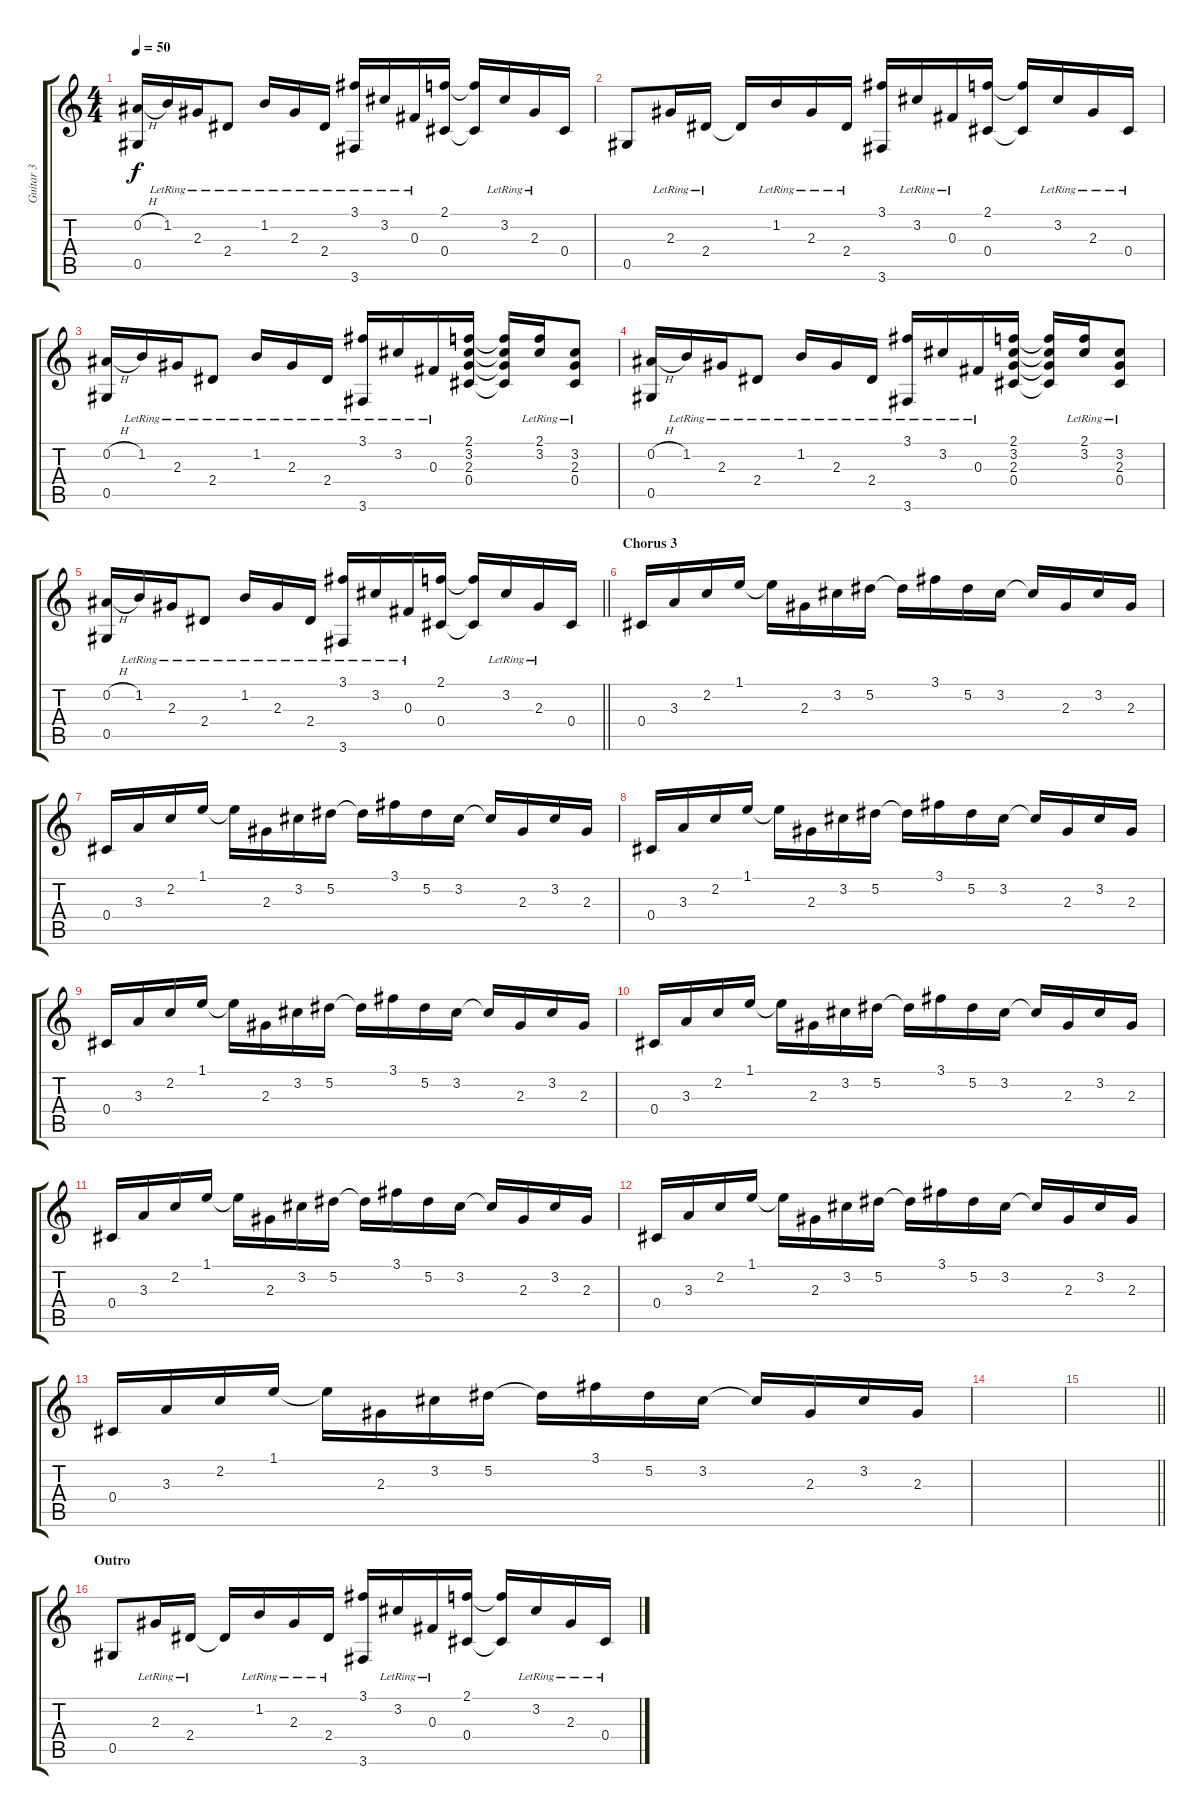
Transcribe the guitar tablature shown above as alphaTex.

\track ("Guitar 3" "Guitar 3") {instrument acousticguitarsteel}
\staff {score tabs}
\tuning (Eb4 Bb3 Gb3 Db3 Ab2 Eb2) {hide}
\ts (4 4)
\tempo 50
\clef g2
\ks c
(0.2{h} 0.5).16{dy f} 1.2{lr}.16 2.3{lr}.16 2.4{lr}.8 1.2{lr}.16 2.3{lr}.16 2.4{lr}.16 (3.1{lr} 3.6).16 3.2{lr}.16 0.3{lr}.16 (2.1 0.4).16 (2.1{t} 0.4{t}).16 3.2{lr}.16 2.3{lr}.16 0.4.16 |
0.5.8 2.3{lr}.16 2.4{lr}.16 2.4{t}.16 1.2{lr}.16 2.3{lr}.16 2.4{lr}.16 (3.1 3.6).16 3.2{lr}.16 0.3{lr}.16 (2.1 0.4).16 (2.1{t} 0.4{t}).16 3.2{lr}.16 2.3{lr}.16 0.4{lr}.16 |
(0.2{h} 0.5).16 1.2{lr}.16 2.3{lr}.16 2.4{lr}.8 1.2{lr}.16 2.3{lr}.16 2.4{lr}.16 (3.1{lr} 3.6).16 3.2{lr}.16 0.3{lr}.16 (2.1 3.2 2.3 0.4).16 (2.1{t} 3.2{t} 2.3{t} 0.4{t}).16 (2.1{lr} 3.2{lr}).16 (3.2{lr} 2.3{lr} 0.4{lr}).8 |
(0.2{h} 0.5).16 1.2{lr}.16 2.3{lr}.16 2.4{lr}.8 1.2{lr}.16 2.3{lr}.16 2.4{lr}.16 (3.1{lr} 3.6).16 3.2{lr}.16 0.3{lr}.16 (2.1 3.2 2.3 0.4).16 (2.1{t} 3.2{t} 2.3{t} 0.4{t}).16 (2.1{lr} 3.2{lr}).16 (3.2{lr} 2.3{lr} 0.4{lr}).8 |
\barLineRight lightlight
(0.2{h} 0.5).16 1.2{lr}.16 2.3{lr}.16 2.4{lr}.8 1.2{lr}.16 2.3{lr}.16 2.4{lr}.16 (3.1{lr} 3.6).16 3.2{lr}.16 0.3{lr}.16 (2.1 0.4).16 (2.1{t} 0.4{t}).16 3.2{lr}.16 2.3{lr}.16 0.4.16 |
\section ("" "Chorus 3")
0.4.16{volume 5} 3.3.16 2.2.16 1.1.16 1.1{t}.16 2.3.16 3.2.16 5.2.16 5.2{t}.16 3.1.16 5.2.16 3.2.16 3.2{t}.16 2.3.16 3.2.16 2.3.16 |
0.4.16 3.3.16 2.2.16 1.1.16 1.1{t}.16 2.3.16 3.2.16 5.2.16 5.2{t}.16 3.1.16 5.2.16 3.2.16 3.2{t}.16 2.3.16 3.2.16 2.3.16 |
0.4.16 3.3.16 2.2.16 1.1.16 1.1{t}.16 2.3.16 3.2.16 5.2.16 5.2{t}.16 3.1.16 5.2.16 3.2.16 3.2{t}.16 2.3.16 3.2.16 2.3.16 |
0.4.16 3.3.16 2.2.16 1.1.16 1.1{t}.16 2.3.16 3.2.16 5.2.16 5.2{t}.16 3.1.16 5.2.16 3.2.16 3.2{t}.16 2.3.16 3.2.16 2.3.16 |
0.4.16 3.3.16 2.2.16 1.1.16 1.1{t}.16 2.3.16 3.2.16 5.2.16 5.2{t}.16 3.1.16 5.2.16 3.2.16 3.2{t}.16 2.3.16 3.2.16 2.3.16 |
0.4.16 3.3.16 2.2.16 1.1.16 1.1{t}.16 2.3.16 3.2.16 5.2.16 5.2{t}.16 3.1.16 5.2.16 3.2.16 3.2{t}.16 2.3.16 3.2.16 2.3.16 |
0.4.16 3.3.16 2.2.16 1.1.16 1.1{t}.16 2.3.16 3.2.16 5.2.16 5.2{t}.16 3.1.16 5.2.16 3.2.16 3.2{t}.16 2.3.16 3.2.16 2.3.16 |
0.4.16 3.3.16 2.2.16 1.1.16 1.1{t}.16 2.3.16 3.2.16 5.2.16 5.2{t}.16 3.1.16 5.2.16 3.2.16 3.2{t}.16 2.3.16 3.2.16 2.3.16 |
|
\barLineRight lightlight
|
\section ("" "Outro")
0.5.8{volume 8} 2.3{lr}.16 2.4{lr}.16 2.4{t}.16 1.2{lr}.16 2.3{lr}.16 2.4{lr}.16 (3.1 3.6).16 3.2{lr}.16 0.3{lr}.16 (2.1 0.4).16 (2.1{t} 0.4{t}).16 3.2{lr}.16 2.3{lr}.16 0.4{lr}.16
